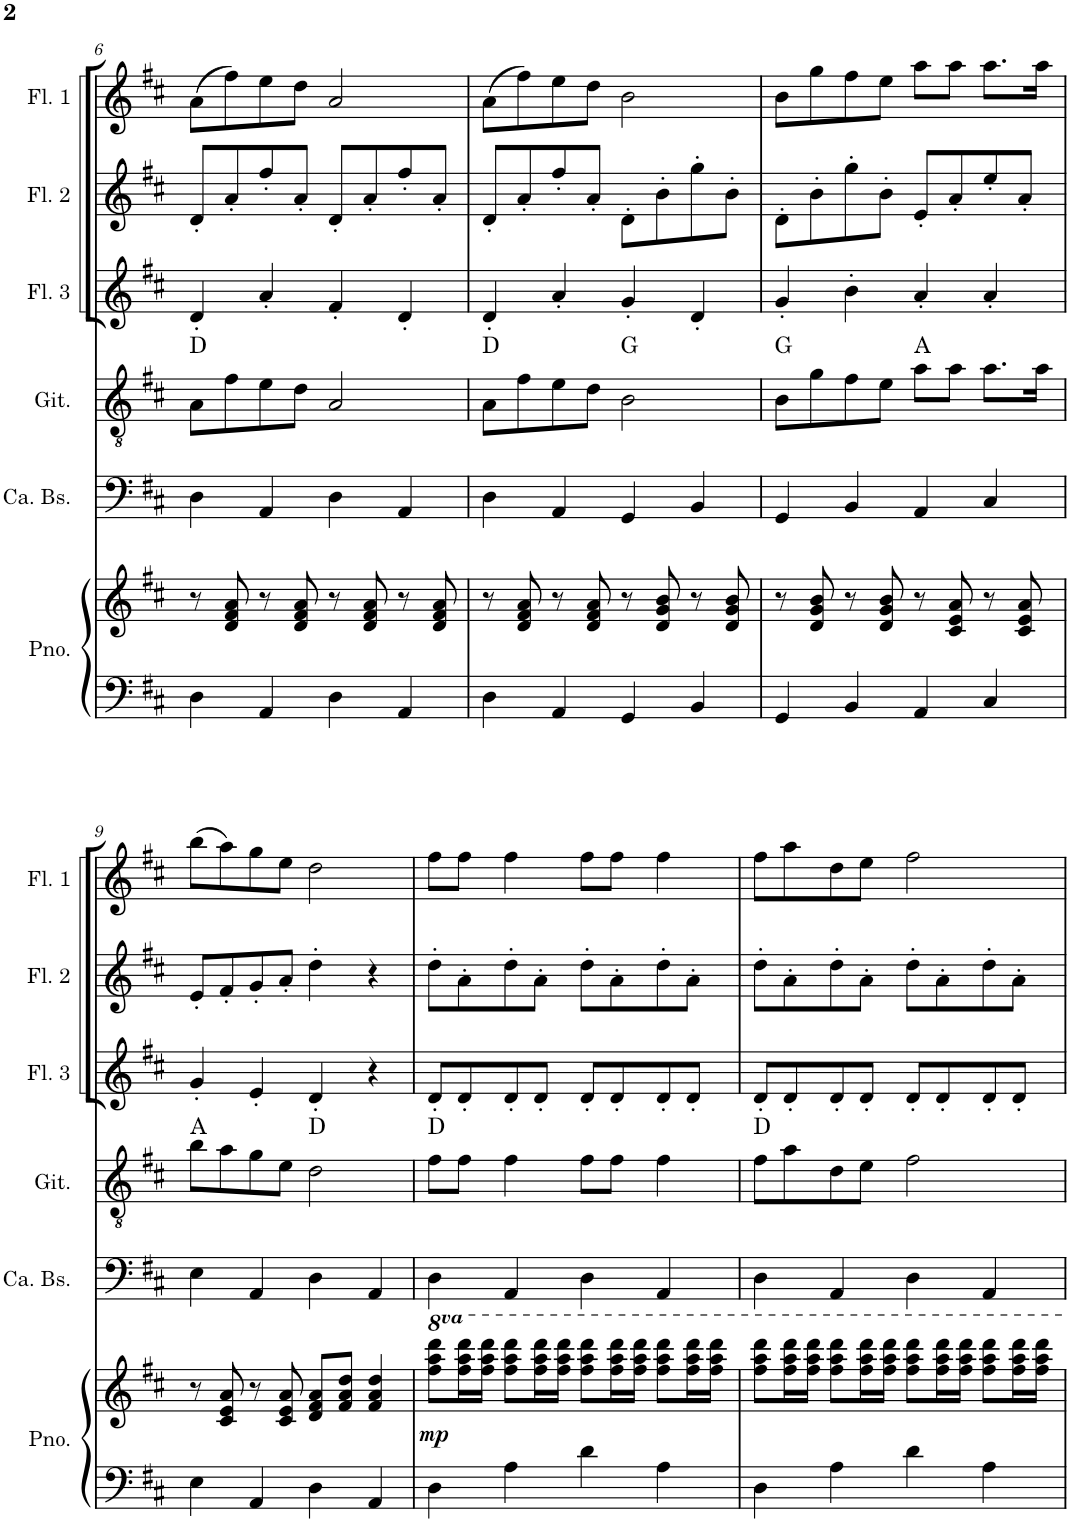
**kern	**kern	**dynam	**kern	**kern	**harte	**kern	**kern	**kern
*part6	*part6	*part6	*part5	*part4	*part4	*part3	*part2	*part1
*staff7	*staff6	*staff6/7	*staff5	*staff4	*	*staff3	*staff2	*staff1
*I"Piano	*	*	*I"Contrabas	*I"Klassieke gitaar	*	*I"Dwarsfluit 3	*I"Dwarsfluit 2	*I"Dwarsfluit 1
*I'Pno.	*	*	*I'Ca. Bs.	*I'Git.	*	*	*	*
!!LO:PB:g=z
*clefF4	*clefG2	*	*clefF4	*clefGv2	*	*clefG2	*clefG2	*clefG2
*	*	*	*Trd7c12	*	*	*	*	*
*k[f#c#]	*k[f#c#]	*	*k[f#c#]	*k[f#c#]	*	*k[f#c#]	*k[f#c#]	*k[f#c#]
*M4/4	*M4/4	*	*M4/4	*M4/4	*	*M4/4	*M4/4	*M4/4
=6	=6	=6	=6	=6	=6	=6	=6	=6
4D\	8r	.	4D\	8A\L	D:maj	4d'/	8d'/L	(8a\L
.	8d/ 8f#/ 8a/	.	.	8f#\	.	.	8a'/	8ff#\)
4AA/	8r	.	4AA/	8e\	.	4a'/	8ff#'/	8ee\
.	8d/ 8f#/ 8a/	.	.	8d\J	.	.	8a'/J	8dd\J
4D\	8r	.	4D\	2A/	.	4f#'/	8d'/L	2a/
.	8d/ 8f#/ 8a/	.	.	.	.	.	8a'/	.
4AA/	8r	.	4AA/	.	.	4d'/	8ff#'/	.
.	8d/ 8f#/ 8a/	.	.	.	.	.	8a'/J	.
=7	=7	=7	=7	=7	=7	=7	=7	=7
4D\	8r	.	4D\	8A\L	D:maj	4d'/	8d'/L	(8a\L
.	8d/ 8f#/ 8a/	.	.	8f#\	.	.	8a'/	8ff#\)
4AA/	8r	.	4AA/	8e\	.	4a'/	8ff#'/	8ee\
.	8d/ 8f#/ 8a/	.	.	8d\J	.	.	8a'/J	8dd\J
4GG/	8r	.	4GG/	2B\	G:maj	4g'/	8d'\L	2b\
.	8d/ 8g/ 8b/	.	.	.	.	.	8b'\	.
4BB/	8r	.	4BB/	.	.	4d'/	8gg'\	.
.	8d/ 8g/ 8b/	.	.	.	.	.	8b'\J	.
=8	=8	=8	=8	=8	=8	=8	=8	=8
4GG/	8r	.	4GG/	8B\L	G:maj	4g'/	8d'\L	8b\L
.	8d/ 8g/ 8b/	.	.	8g\	.	.	8b'\	8gg\
4BB/	8r	.	4BB/	8f#\	.	4b'\	8gg'\	8ff#\
.	8d/ 8g/ 8b/	.	.	8e\J	.	.	8b'\J	8ee\J
4AA/	8r	.	4AA/	8a\L	A:maj	4a'/	8e'/L	8aa\L
.	8c#/ 8e/ 8a/	.	.	8a\J	.	.	8a'/	8aa\J
4C#/	8r	.	4C#/	8.a\L	.	4a'/	8ee'/	8.aa\L
.	8c#/ 8e/ 8a/	.	.	.	.	.	8a'/J	.
.	.	.	.	16a\Jk	.	.	.	16aa\Jk
!!LO:LB:g=z
=9	=9	=9	=9	=9	=9	=9	=9	=9
4E\	8r	.	4E\	8b\L	A:maj	4g'/	8e'/L	(8bb\L
.	8c#/ 8e/ 8a/	.	.	8a\	.	.	8f#'/	8aa\)
4AA/	8r	.	4AA/	8g\	.	4e'/	8g'/	8gg\
.	8c#/ 8e/ 8a/	.	.	8e\J	.	.	8a'/J	8ee\J
4D\	8d/ 8f#/ 8a/L	.	4D\	2d\	D:maj	4d'/	4dd'\	2dd\
.	8f#/ 8a/ 8dd/J	.	.	.	.	.	.	.
4AA/	4f#/ 4a/ 4dd/	.	4AA/	.	.	4r	4r	.
=10	=10	=10	=10	=10	=10	=10	=10	=10
!	!	!LO:DY:b	!	!	!	!	!	!
4D\	8fff#\ 8aaa\ 8dddd\L	mp	4D\	8f#\L	D:maj	8d'/L	8dd'\L	8ff#\L
.	16fff#\ 16aaa\ 16dddd\L	.	.	8f#\J	.	8d'/	8a'\	8ff#\J
.	16fff#\ 16aaa\ 16dddd\JJ	.	.	.	.	.	.	.
4A\	8fff#\ 8aaa\ 8dddd\L	.	4AA/	4f#\	.	8d'/	8dd'\	4ff#\
.	16fff#\ 16aaa\ 16dddd\L	.	.	.	.	8d'/J	8a'\J	.
.	16fff#\ 16aaa\ 16dddd\JJ	.	.	.	.	.	.	.
4d\	8fff#\ 8aaa\ 8dddd\L	.	4D\	8f#\L	.	8d'/L	8dd'\L	8ff#\L
.	16fff#\ 16aaa\ 16dddd\L	.	.	8f#\J	.	8d'/	8a'\	8ff#\J
.	16fff#\ 16aaa\ 16dddd\JJ	.	.	.	.	.	.	.
4A\	8fff#\ 8aaa\ 8dddd\L	.	4AA/	4f#\	.	8d'/	8dd'\	4ff#\
.	16fff#\ 16aaa\ 16dddd\L	.	.	.	.	8d'/J	8a'\J	.
.	16fff#\ 16aaa\ 16dddd\JJ	.	.	.	.	.	.	.
=11	=11	=11	=11	=11	=11	=11	=11	=11
4D\	8fff#\ 8aaa\ 8dddd\L	.	4D\	8f#\L	D:maj	8d'/L	8dd'\L	8ff#\L
.	16fff#\ 16aaa\ 16dddd\L	.	.	8a\	.	8d'/	8a'\	8aa\
.	16fff#\ 16aaa\ 16dddd\JJ	.	.	.	.	.	.	.
4A\	8fff#\ 8aaa\ 8dddd\L	.	4AA/	8d\	.	8d'/	8dd'\	8dd\
.	16fff#\ 16aaa\ 16dddd\L	.	.	8e\J	.	8d'/J	8a'\J	8ee\J
.	16fff#\ 16aaa\ 16dddd\JJ	.	.	.	.	.	.	.
4d\	8fff#\ 8aaa\ 8dddd\L	.	4D\	2f#\	.	8d'/L	8dd'\L	2ff#\
.	16fff#\ 16aaa\ 16dddd\L	.	.	.	.	8d'/	8a'\	.
.	16fff#\ 16aaa\ 16dddd\JJ	.	.	.	.	.	.	.
4A\	8fff#\ 8aaa\ 8dddd\L	.	4AA/	.	.	8d'/	8dd'\	.
.	16fff#\ 16aaa\ 16dddd\L	.	.	.	.	8d'/J	8a'\J	.
.	16fff#\ 16aaa\ 16dddd\JJ	.	.	.	.	.	.	.
=	=	=	=	=	=	=	=	=
*-	*-	*-	*-	*-	*-	*-	*-	*-
